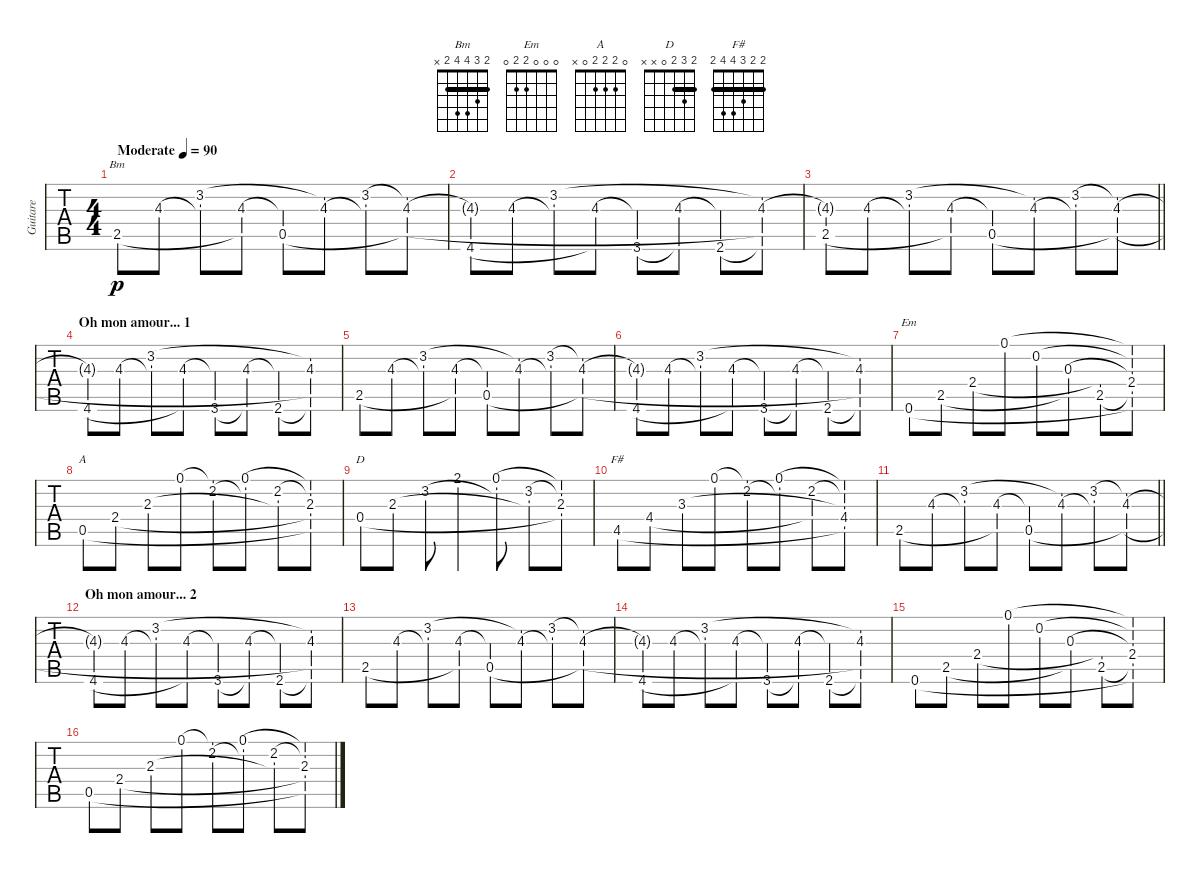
\track ("Guitare" "Guitare") {instrument acousticguitarsteel}
\staff {tabs}
\tuning (E4 B3 G3 D3 A2 E2) {hide}
\chord ("Bm" 2 3 4 4 2 x) {barre 2}
\chord ("Em" 0 0 0 2 2 0)
\chord ("A" 0 2 2 2 0 x)
\chord ("D" 2 3 2 0 x x) {barre 2}
\chord ("F#" 2 2 3 4 4 2) {barre 2}
\ts (4 4)
\tempo (90 "Moderate")
\clef g2
\ks bminor
2.5.8{ch "Bm" dy p instrument acousticguitarsteel} 4.3.8 (3.2 4.3{t}).8 (4.3 2.5{t}).8 (4.3{t} 0.5).8 (3.2{t} 4.3).8 (3.2 4.3{t}).8 (3.2{t} 4.3 0.5{t}).8 |
(4.3{t} 4.6).8 4.3.8 (3.2 4.3{t}).8 (4.3 4.6{t}).8 (4.3{t} 3.6).8 (4.3 3.6{t}).8 (4.3{t} 2.6).8 (3.2{t} 4.3 0.5{t} 2.6{t}).8 |
\barLineRight lightlight
(4.3{t} 2.5).8 4.3.8 (3.2 4.3{t}).8 (4.3 2.5{t}).8 (4.3{t} 0.5).8 (3.2{t} 4.3).8 (3.2 4.3{t}).8 (3.2{t} 4.3 0.5{t}).8 |
\section ("" "Oh mon amour... 1")
(4.3{t} 4.6).8 4.3.8 (3.2 4.3{t}).8 (4.3 4.6{t}).8 (4.3{t} 3.6).8 (4.3 3.6{t}).8 (4.3{t} 2.6).8 (3.2{t} 4.3 0.5{t} 2.6{t}).8 |
2.5.8 4.3.8 (3.2 4.3{t}).8 (4.3 2.5{t}).8 (4.3{t} 0.5).8 (3.2{t} 4.3).8 (3.2 4.3{t}).8 (3.2{t} 4.3 0.5{t}).8 |
(4.3{t} 4.6).8 4.3.8 (3.2 4.3{t}).8 (4.3 4.6{t}).8 (4.3{t} 3.6).8 (4.3 3.6{t}).8 (4.3{t} 2.6).8 (3.2{t} 4.3 0.5{t} 2.6{t}).8 |
0.6.8{ch "Em"} 2.5.8 2.4.8 0.1.8 0.2.8 (0.3 2.5{t}).8 (2.4{t} 2.5).8 (0.1{t} 0.2{t} 0.3{t} 2.4 2.5{t} 0.6{t}).8 |
0.5.8{ch "A"} 2.4.8 2.3.8 0.1.8 (0.1{t} 2.2).8 (0.1 2.2{t}).8 (2.2 2.3{t}).8 (0.1{t} 2.2{t} 2.3 2.4{t} 0.5{t}).8 |
0.4.8{ch "D"} 2.3.8 3.2.8 2.1.4 (0.1 3.2{t}).8 (3.2 2.3{t}).8 (0.1{t} 3.2{t} 2.3 0.4{t}).8 |
4.5.8{ch "F#"} 4.4.8 3.3.8 0.1.8 (0.1{t} 2.2).8 (0.1 2.2{t}).8 (2.2 4.4{t}).8 (0.1{t} 2.2{t} 3.3{t} 4.4 4.5{t}).8 |
\barLineRight lightlight
2.5.8 4.3.8 (3.2 4.3{t}).8 (4.3 2.5{t}).8 (4.3{t} 0.5).8 (3.2{t} 4.3).8 (3.2 4.3{t}).8 (3.2{t} 4.3 0.5{t}).8 |
\section ("" "Oh mon amour... 2")
(4.3{t} 4.6).8 4.3.8 (3.2 4.3{t}).8 (4.3 4.6{t}).8 (4.3{t} 3.6).8 (4.3 3.6{t}).8 (4.3{t} 2.6).8 (3.2{t} 4.3 0.5{t} 2.6{t}).8 |
2.5.8 4.3.8 (3.2 4.3{t}).8 (4.3 2.5{t}).8 (4.3{t} 0.5).8 (3.2{t} 4.3).8 (3.2 4.3{t}).8 (3.2{t} 4.3 0.5{t}).8 |
(4.3{t} 4.6).8 4.3.8 (3.2 4.3{t}).8 (4.3 4.6{t}).8 (4.3{t} 3.6).8 (4.3 3.6{t}).8 (4.3{t} 2.6).8 (3.2{t} 4.3 0.5{t} 2.6{t}).8 |
0.6.8 2.5.8 2.4.8 0.1.8 0.2.8 (0.3 2.5{t}).8 (2.4{t} 2.5).8 (0.1{t} 0.2{t} 0.3{t} 2.4 2.5{t} 0.6{t}).8 |
0.5.8 2.4.8 2.3.8 0.1.8 (0.1{t} 2.2).8 (0.1 2.2{t}).8 (2.2 2.3{t}).8 (0.1{t} 2.2{t} 2.3 2.4{t} 0.5{t}).8
